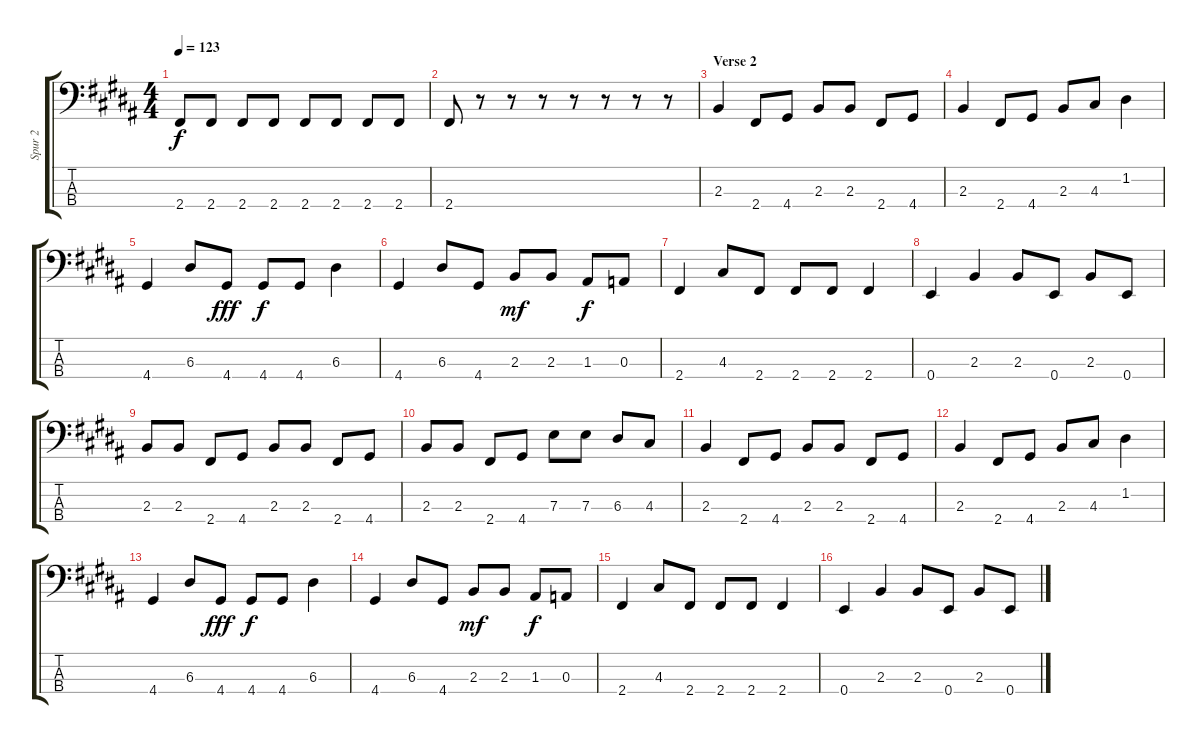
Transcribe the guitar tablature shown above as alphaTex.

\track ("Spur 2" "Spur 2") {instrument electricbasspick}
\staff {score tabs}
\tuning (G2 D2 A1 E1) {hide}
\ts (4 4)
\tempo 123
\clef f4
\ks b
2.4.8{dy f} 2.4.8 2.4.8 2.4.8 2.4.8 2.4.8 2.4.8 2.4.8 |
2.4.8 r.8 r.8 r.8 r.8 r.8 r.8 r.8 |
\section ("" "Verse 2")
2.3.4 2.4.8 4.4.8 2.3.8 2.3.8 2.4.8 4.4.8 |
2.3.4 2.4.8 4.4.8 2.3.8 4.3.8 1.2.4 |
4.4.4 6.3.8 4.4.8{dy fff} 4.4.8{dy f} 4.4.8 6.3.4 |
4.4.4 6.3.8 4.4.8 2.3.8{dy mf} 2.3.8 1.3.8{dy f} 0.3.8 |
2.4.4 4.3.8 2.4.8 2.4.8 2.4.8 2.4.4 |
0.4.4 2.3.4 2.3.8 0.4.8 2.3.8 0.4.8 |
2.3.8 2.3.8 2.4.8 4.4.8 2.3.8 2.3.8 2.4.8 4.4.8 |
2.3.8 2.3.8 2.4.8 4.4.8 7.3.8 7.3.8 6.3.8 4.3.8 |
2.3.4 2.4.8 4.4.8 2.3.8 2.3.8 2.4.8 4.4.8 |
2.3.4 2.4.8 4.4.8 2.3.8 4.3.8 1.2.4 |
4.4.4 6.3.8 4.4.8{dy fff} 4.4.8{dy f} 4.4.8 6.3.4 |
4.4.4 6.3.8 4.4.8 2.3.8{dy mf} 2.3.8 1.3.8{dy f} 0.3.8 |
2.4.4 4.3.8 2.4.8 2.4.8 2.4.8 2.4.4 |
0.4.4 2.3.4 2.3.8 0.4.8 2.3.8 0.4.8
